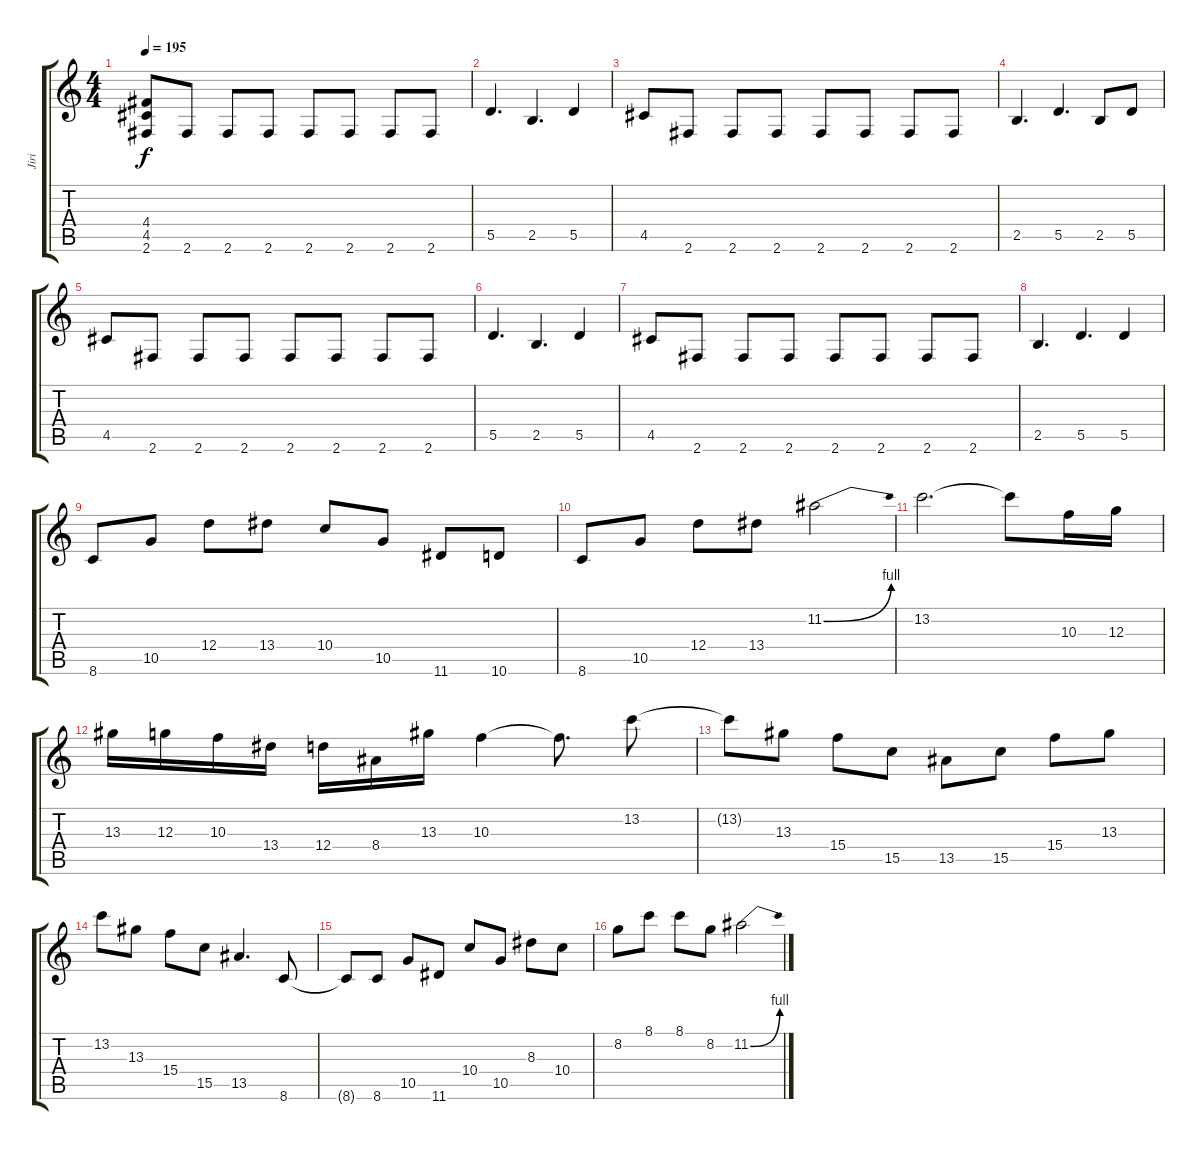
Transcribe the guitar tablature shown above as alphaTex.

\track ("Jiri" "Jiri") {instrument distortionguitar}
\staff {score tabs}
\tuning (E4 B3 G3 D3 A2 E2) {hide}
\ts (4 4)
\tempo 195
\clef g2
\ks c
(4.4{t} 4.5{t} 2.6{t}).8{dy f} 2.6.8 2.6.8 2.6.8 2.6.8 2.6.8 2.6.8 2.6.8 |
5.5.4{d} 2.5.4{d} 5.5.4 |
4.5.8 2.6.8 2.6.8 2.6.8 2.6.8 2.6.8 2.6.8 2.6.8 |
2.5.4{d} 5.5.4{d} 2.5.8 5.5.8 |
4.5.8 2.6.8 2.6.8 2.6.8 2.6.8 2.6.8 2.6.8 2.6.8 |
5.5.4{d} 2.5.4{d} 5.5.4 |
4.5.8 2.6.8 2.6.8 2.6.8 2.6.8 2.6.8 2.6.8 2.6.8 |
2.5.4{d} 5.5.4{d} 5.5.4 |
8.6.8 10.5.8 12.4.8 13.4.8 10.4.8 10.5.8 11.6.8 10.6.8 |
8.6.8 10.5.8 12.4.8 13.4.8 11.2{be (bend 0 0 60 4)}.2 |
13.2.2{d} 13.2{t}.8 10.3.16 12.3.16 |
13.3.16 12.3.16 10.3.16 13.4.16 12.4.16 8.4.16 13.3.16 10.3.4 10.3{t}.8{d} 13.2.8 |
13.2{t}.8 13.3.8 15.4.8 15.5.8 13.5.8 15.5.8 15.4.8 13.3.8 |
13.2.8 13.3.8 15.4.8 15.5.8 13.5.4{d} 8.6.8 |
8.6{t}.8 8.6.8 10.5.8 11.6.8 10.4.8 10.5.8 8.3.8 10.4.8 |
8.2.8 8.1.8 8.1.8 8.2.8 11.2{be (bend 0 0 60 4)}.2
